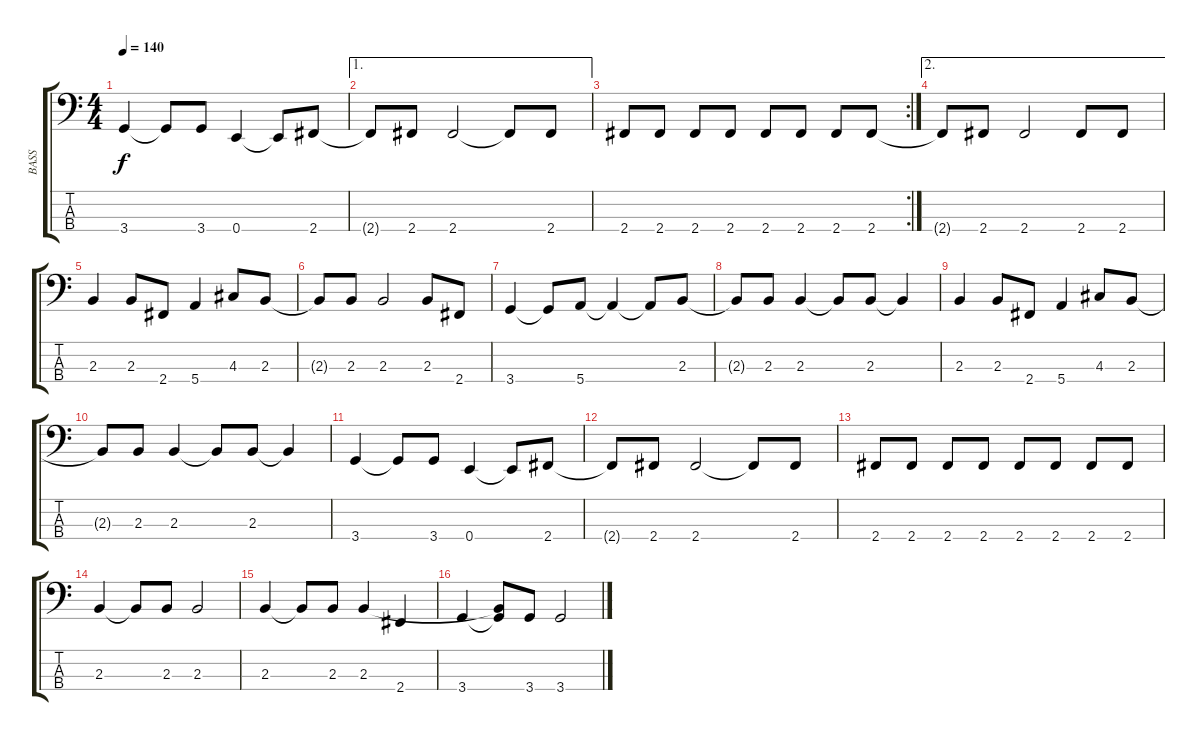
\track ("BASS" "BASS") {instrument electricbassfinger}
\staff {score tabs}
\tuning (G2 D2 A1 E1) {hide}
\ts (4 4)
\tempo 140
\clef f4
\ks c
3.4.4{dy f} 3.4{t}.8 3.4.8 0.4.4 0.4{t}.8 2.4.8 |
\ae 1
2.4{t}.8 2.4.8 2.4.2 2.4{t}.8 2.4.8 |
\rc 2
2.4.8 2.4.8 2.4.8 2.4.8 2.4.8 2.4.8 2.4.8 2.4.8 |
\ae 2
2.4{t}.8 2.4.8 2.4.2 2.4.8 2.4.8 |
2.3.4 2.3.8 2.4.8 5.4.4 4.3.8 2.3.8 |
2.3{t}.8 2.3.8 2.3.2 2.3.8 2.4.8 |
3.4.4 3.4{t}.8 5.4.8 5.4{t}.4 5.4{t}.8 2.3.8 |
2.3{t}.8 2.3.8 2.3.4 2.3{t}.8 2.3.8 2.3{t}.4 |
2.3.4 2.3.8 2.4.8 5.4.4 4.3.8 2.3.8 |
2.3{t}.8 2.3.8 2.3.4 2.3{t}.8 2.3.8 2.3{t}.4 |
3.4.4 3.4{t}.8 3.4.8 0.4.4 0.4{t}.8 2.4.8 |
2.4{t}.8 2.4.8 2.4.2 2.4{t}.8 2.4.8 |
2.4.8 2.4.8 2.4.8 2.4.8 2.4.8 2.4.8 2.4.8 2.4.8 |
2.3.4 2.3{t}.8 2.3.8 2.3.2 |
2.3.4 2.3{t}.8 2.3.8 2.3.4 2.4.4 |
3.4.4 (2.3{t} 3.4{t}).8 3.4.8 3.4.2
